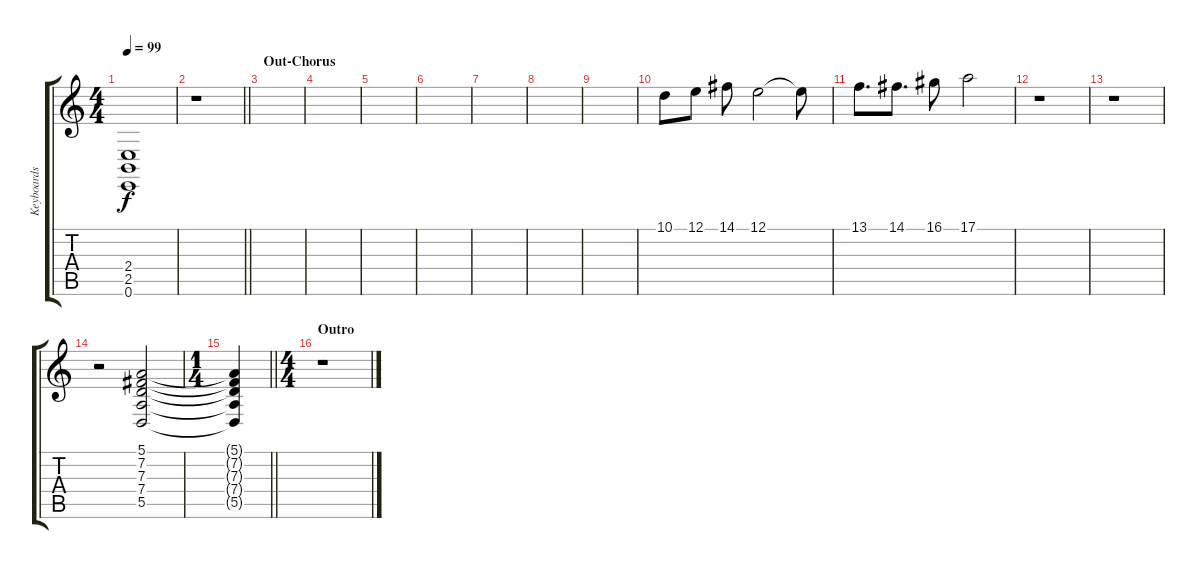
\track ("Keyboards" "Keyboards") {instrument fx4atmosphere}
\staff {score tabs}
\tuning (E4 B3 G3 D3 A2 E2) {hide}
\ts (4 4)
\tempo 99
\clef g2
\ks c
(2.4{t} 2.5{t} 0.6{t}).1{dy f} |
\barLineRight lightlight
r.1 |
\section ("" "Out-Chorus")
|
|
|
|
|
|
|
10.1.8{volume 9 balance 8} 12.1.8 14.1.8 12.1.2 12.1{t}.8 |
13.1.8{d} 14.1.8{d} 16.1.8 17.1.2 |
r.1 |
r.1 |
r.2 (5.1 7.2 7.3 7.4 5.5).2{volume 12 balance 8 instrument reversecymbal} |
\ts (1 4)
\barLineRight lightlight
(5.1{t} 7.2{t} 7.3{t} 7.4{t} 5.5{t}).4 |
\ts (4 4)
\section ("" "Outro")
r.1
